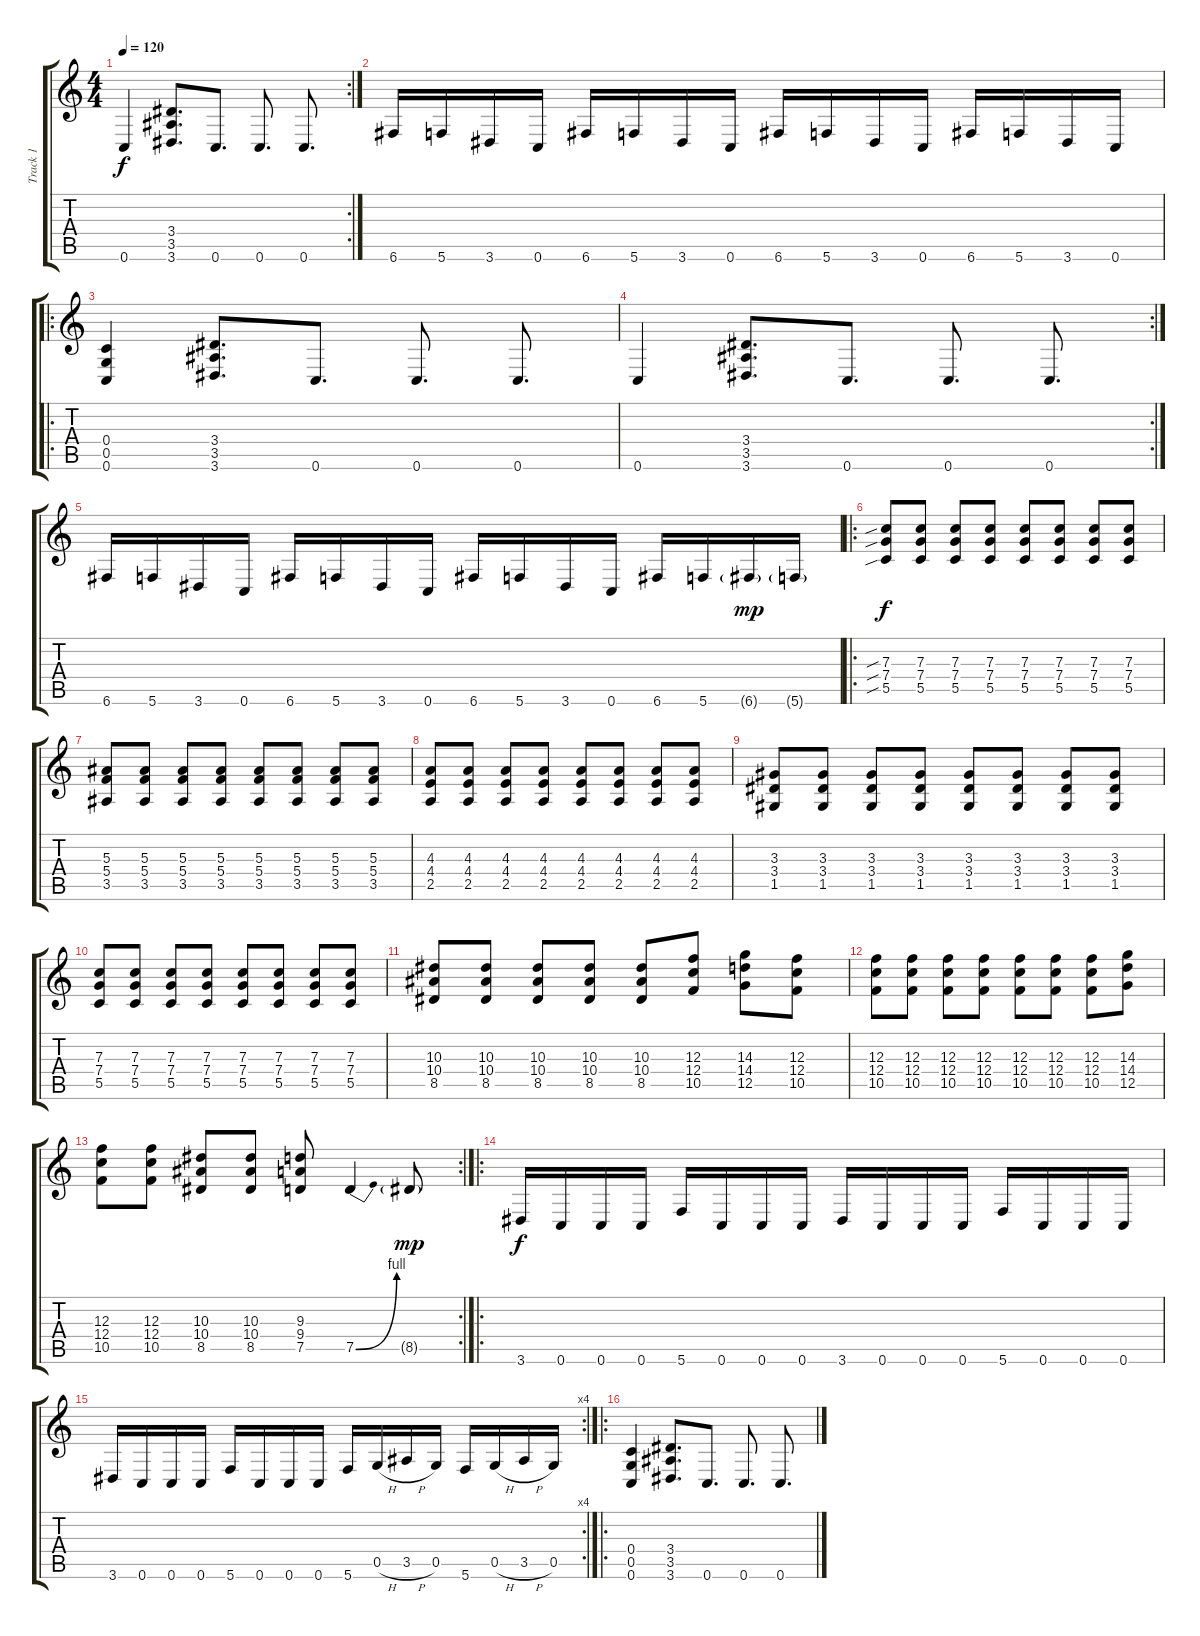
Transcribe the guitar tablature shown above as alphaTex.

\track ("Track 1" "Track 1") {instrument distortionguitar}
\staff {score tabs}
\tuning (D4 A3 F3 C3 G2 C2) {hide}
\rc 2
\ts (4 4)
\tempo 120
\clef g2
\ks c
0.6.4{dy f} (3.4 3.5 3.6).8{d} 0.6.8{d} 0.6.8{d} 0.6.8{d} |
6.6.16 5.6.16 3.6.16 0.6.16 6.6.16 5.6.16 3.6.16 0.6.16 6.6.16 5.6.16 3.6.16 0.6.16 6.6.16 5.6.16 3.6.16 0.6.16 |
\ro
(0.4 0.5 0.6).4 (3.4 3.5 3.6).8{d} 0.6.8{d} 0.6.8{d} 0.6.8{d} |
\rc 2
0.6.4 (3.4 3.5 3.6).8{d} 0.6.8{d} 0.6.8{d} 0.6.8{d} |
6.6.16 5.6.16 3.6.16 0.6.16 6.6.16 5.6.16 3.6.16 0.6.16 6.6.16 5.6.16 3.6.16 0.6.16 6.6.16 5.6.16 6.6{g}.16{dy mp} 5.6{g}.16 |
\ro
(7.3{sib} 7.4{sib} 5.5{sib}).8{dy f} (7.3 7.4 5.5).8 (7.3 7.4 5.5).8 (7.3 7.4 5.5).8 (7.3 7.4 5.5).8 (7.3 7.4 5.5).8 (7.3 7.4 5.5).8 (7.3 7.4 5.5).8 |
(5.3 5.4 3.5).8 (5.3 5.4 3.5).8 (5.3 5.4 3.5).8 (5.3 5.4 3.5).8 (5.3 5.4 3.5).8 (5.3 5.4 3.5).8 (5.3 5.4 3.5).8 (5.3 5.4 3.5).8 |
(4.3 4.4 2.5).8 (4.3 4.4 2.5).8 (4.3 4.4 2.5).8 (4.3 4.4 2.5).8 (4.3 4.4 2.5).8 (4.3 4.4 2.5).8 (4.3 4.4 2.5).8 (4.3 4.4 2.5).8 |
(3.3 3.4 1.5).8 (3.3 3.4 1.5).8 (3.3 3.4 1.5).8 (3.3 3.4 1.5).8 (3.3 3.4 1.5).8 (3.3 3.4 1.5).8 (3.3 3.4 1.5).8 (3.3 3.4 1.5).8 |
(7.3 7.4 5.5).8 (7.3 7.4 5.5).8 (7.3 7.4 5.5).8 (7.3 7.4 5.5).8 (7.3 7.4 5.5).8 (7.3 7.4 5.5).8 (7.3 7.4 5.5).8 (7.3 7.4 5.5).8 |
(10.3 10.4 8.5).8 (10.3 10.4 8.5).8 (10.3 10.4 8.5).8 (10.3 10.4 8.5).8 (10.3 10.4 8.5).8 (12.3 12.4 10.5).8 (14.3 14.4 12.5).8 (12.3 12.4 10.5).8 |
(12.3 12.4 10.5).8 (12.3 12.4 10.5).8 (12.3 12.4 10.5).8 (12.3 12.4 10.5).8 (12.3 12.4 10.5).8 (12.3 12.4 10.5).8 (12.3 12.4 10.5).8 (14.3 14.4 12.5).8 |
\rc 2
(12.3 12.4 10.5).8 (12.3 12.4 10.5).8 (10.3 10.4 8.5).8 (10.3 10.4 8.5).8 (9.3 9.4 7.5).8 7.5{be (bend 0 0 60 4)}.4 8.5{g}.8{dy mp} |
\ro
3.6.16{dy f} 0.6.16 0.6.16 0.6.16 5.6.16 0.6.16 0.6.16 0.6.16 3.6.16 0.6.16 0.6.16 0.6.16 5.6.16 0.6.16 0.6.16 0.6.16 |
\rc 4
3.6.16 0.6.16 0.6.16 0.6.16 5.6.16 0.6.16 0.6.16 0.6.16 5.6.16 0.5{h}.16 3.5{h}.16 0.5.16 5.6.16 0.5{h}.16 3.5{h}.16 0.5.16 |
\ro
(0.4 0.5 0.6).4 (3.4 3.5 3.6).8{d} 0.6.8{d} 0.6.8{d} 0.6.8{d}
